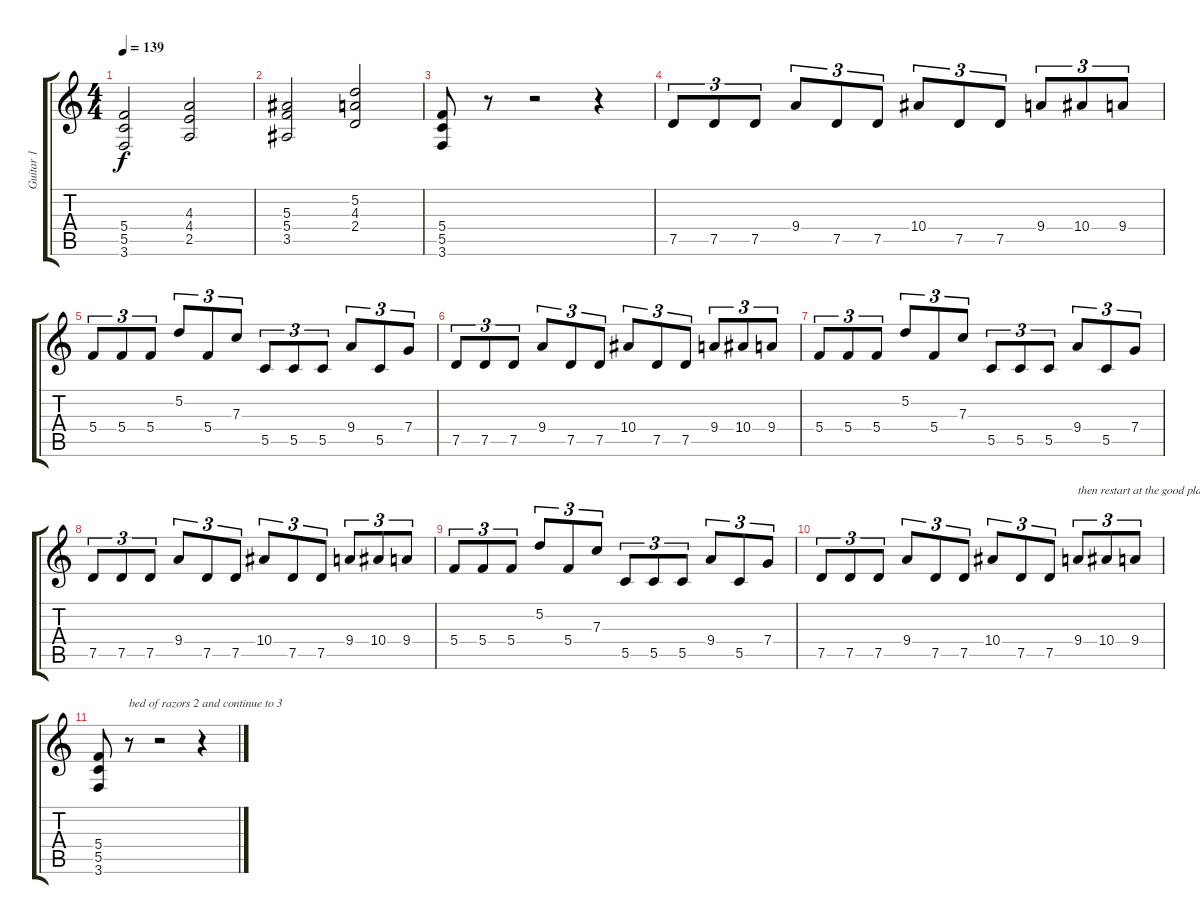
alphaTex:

\track ("Guitar 1" "Guitar 1") {instrument distortionguitar}
\staff {score tabs}
\tuning (D4 A3 F3 C3 G2 D2) {hide}
\ts (4 4)
\tempo 139
\clef g2
\ks c
(5.4 5.5 3.6).2{dy f} (4.3 4.4 2.5).2 |
(5.3 5.4 3.5).2 (5.2 4.3 2.4).2 |
(5.4 5.5 3.6).8 r.8 r.2 r.4 |
7.5.8{tu (3 2)} 7.5.8{tu (3 2)} 7.5.8{tu (3 2)} 9.4.8{tu (3 2)} 7.5.8{tu (3 2)} 7.5.8{tu (3 2)} 10.4.8{tu (3 2)} 7.5.8{tu (3 2)} 7.5.8{tu (3 2)} 9.4.8{tu (3 2)} 10.4.8{tu (3 2)} 9.4.8{tu (3 2)} |
5.4.8{tu (3 2)} 5.4.8{tu (3 2)} 5.4.8{tu (3 2)} 5.2.8{tu (3 2)} 5.4.8{tu (3 2)} 7.3.8{tu (3 2)} 5.5.8{tu (3 2)} 5.5.8{tu (3 2)} 5.5.8{tu (3 2)} 9.4.8{tu (3 2)} 5.5.8{tu (3 2)} 7.4.8{tu (3 2)} |
7.5.8{tu (3 2)} 7.5.8{tu (3 2)} 7.5.8{tu (3 2)} 9.4.8{tu (3 2)} 7.5.8{tu (3 2)} 7.5.8{tu (3 2)} 10.4.8{tu (3 2)} 7.5.8{tu (3 2)} 7.5.8{tu (3 2)} 9.4.8{tu (3 2)} 10.4.8{tu (3 2)} 9.4.8{tu (3 2)} |
5.4.8{tu (3 2)} 5.4.8{tu (3 2)} 5.4.8{tu (3 2)} 5.2.8{tu (3 2)} 5.4.8{tu (3 2)} 7.3.8{tu (3 2)} 5.5.8{tu (3 2)} 5.5.8{tu (3 2)} 5.5.8{tu (3 2)} 9.4.8{tu (3 2)} 5.5.8{tu (3 2)} 7.4.8{tu (3 2)} |
7.5.8{tu (3 2)} 7.5.8{tu (3 2)} 7.5.8{tu (3 2)} 9.4.8{tu (3 2)} 7.5.8{tu (3 2)} 7.5.8{tu (3 2)} 10.4.8{tu (3 2)} 7.5.8{tu (3 2)} 7.5.8{tu (3 2)} 9.4.8{tu (3 2)} 10.4.8{tu (3 2)} 9.4.8{tu (3 2)} |
5.4.8{tu (3 2)} 5.4.8{tu (3 2)} 5.4.8{tu (3 2)} 5.2.8{tu (3 2)} 5.4.8{tu (3 2)} 7.3.8{tu (3 2)} 5.5.8{tu (3 2)} 5.5.8{tu (3 2)} 5.5.8{tu (3 2)} 9.4.8{tu (3 2)} 5.5.8{tu (3 2)} 7.4.8{tu (3 2)} |
7.5.8{tu (3 2)} 7.5.8{tu (3 2)} 7.5.8{tu (3 2)} 9.4.8{tu (3 2)} 7.5.8{tu (3 2)} 7.5.8{tu (3 2)} 10.4.8{tu (3 2)} 7.5.8{tu (3 2)} 7.5.8{tu (3 2)} 9.4.8{tu (3 2) txt "then restart at the good place in"} 10.4.8{tu (3 2)} 9.4.8{tu (3 2)} |
(5.4 5.5 3.6).8 r.8{txt "bed of razors 2 and continue to 3"} r.2 r.4
